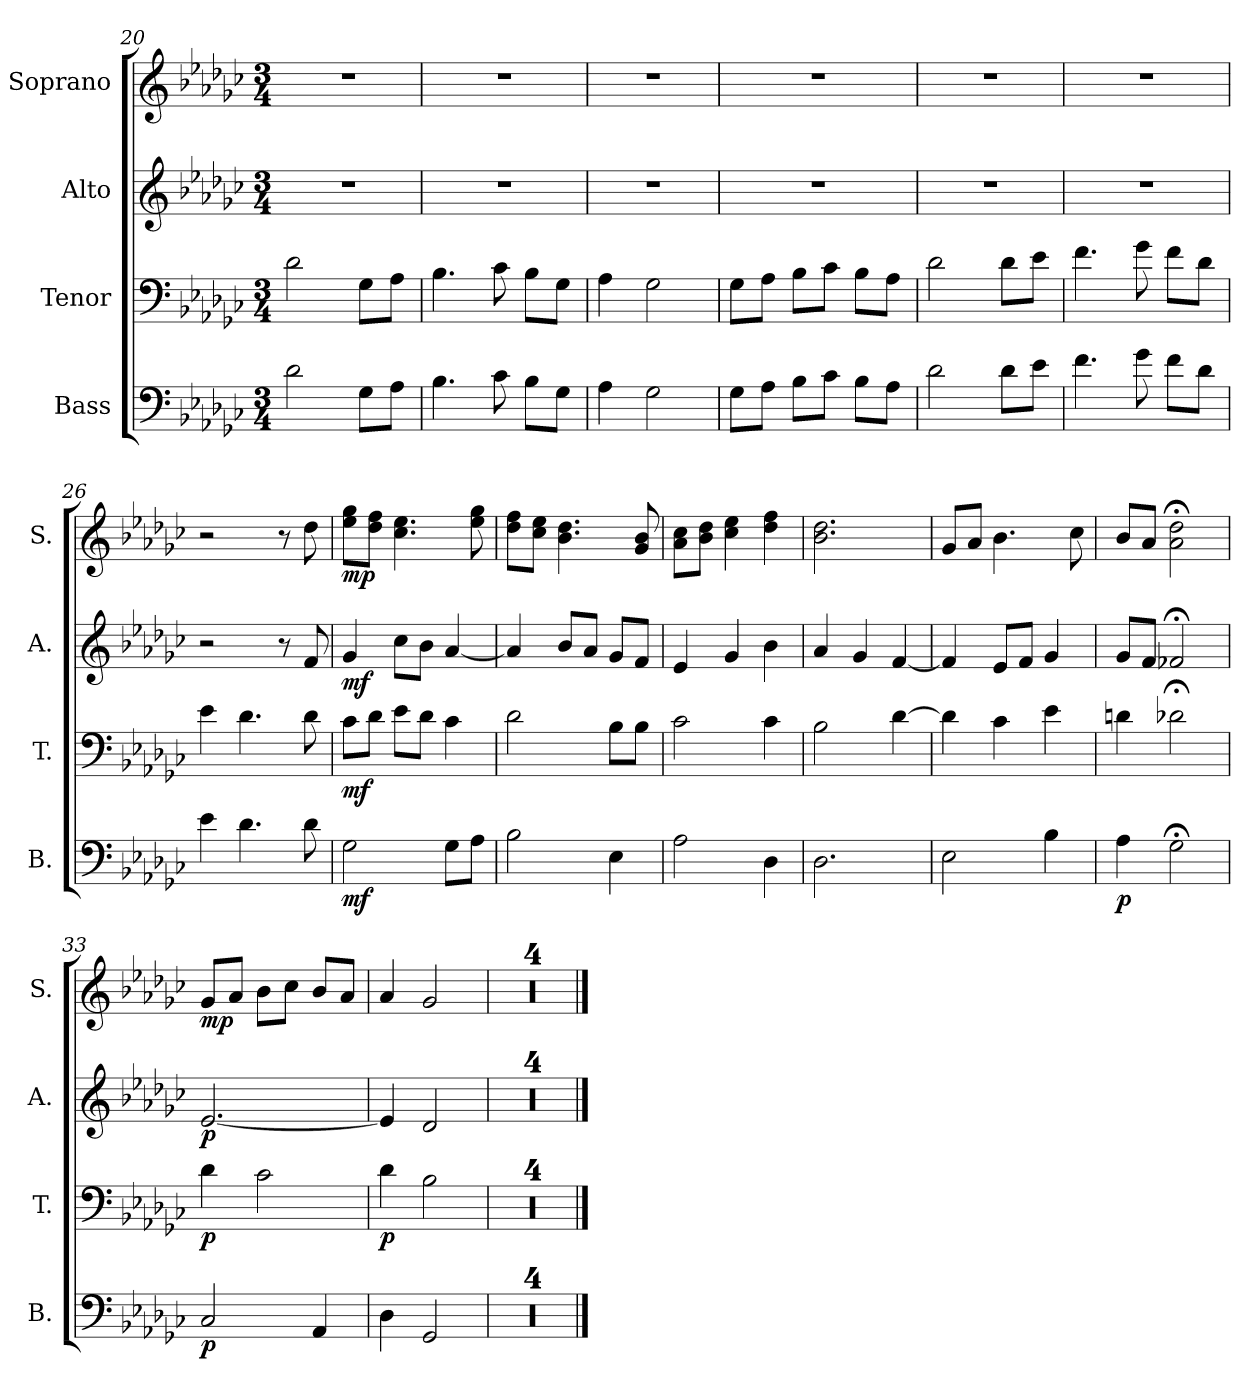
**kern	**dynam	**kern	**dynam	**kern	**dynam	**kern	**dynam
*part4	*part4	*part3	*part3	*part2	*part2	*part1	*part1
*staff4	*staff4	*staff3	*staff3	*staff2	*staff2	*staff1	*staff1
*I"Bass	*	*I"Tenor	*	*I"Alto	*	*I"Soprano	*
*I'B.	*	*I'T.	*	*I'A.	*	*I'S.	*
*clefF4	*	*clefF4	*	*clefG2	*	*clefG2	*
*k[b-e-a-d-g-c-]	*	*k[b-e-a-d-g-c-]	*	*k[b-e-a-d-g-c-]	*	*k[b-e-a-d-g-c-]	*
*M3/4	*	*M3/4	*	*M3/4	*	*M3/4	*
=20	=20	=20	=20	=20	=20	=20	=20
2d-\	.	2d-\	.	2.r	.	2.r	.
8G-\L	.	8G-\L	.	.	.	.	.
8A-\J	.	8A-\J	.	.	.	.	.
!!LO:LB:g=z
=21	=21	=21	=21	=21	=21	=21	=21
4.B-\	.	4.B-\	.	2.r	.	2.r	.
8c-\	.	8c-\	.	.	.	.	.
8B-\L	.	8B-\L	.	.	.	.	.
8G-\J	.	8G-\J	.	.	.	.	.
=22	=22	=22	=22	=22	=22	=22	=22
4A-\	.	4A-\	.	2.r	.	2.r	.
2G-\	.	2G-\	.	.	.	.	.
=23	=23	=23	=23	=23	=23	=23	=23
8G-\L	.	8G-\L	.	2.r	.	2.r	.
8A-\J	.	8A-\J	.	.	.	.	.
8B-\L	.	8B-\L	.	.	.	.	.
8c-\J	.	8c-\J	.	.	.	.	.
8B-\L	.	8B-\L	.	.	.	.	.
8A-\J	.	8A-\J	.	.	.	.	.
=24	=24	=24	=24	=24	=24	=24	=24
2d-\	.	2d-\	.	2.r	.	2.r	.
8d-\L	.	8d-\L	.	.	.	.	.
8e-\J	.	8e-\J	.	.	.	.	.
=25	=25	=25	=25	=25	=25	=25	=25
4.f\	.	4.f\	.	2.r	.	2.r	.
8g-\	.	8g-\	.	.	.	.	.
8f\L	.	8f\L	.	.	.	.	.
8d-\J	.	8d-\J	.	.	.	.	.
=26	=26	=26	=26	=26	=26	=26	=26
4e-\	.	4e-\	.	2r	.	2r	.
4.d-\	.	4.d-\	.	.	.	.	.
.	.	.	.	8r	.	8r	.
8d-\	.	8d-\	.	8f/	.	8dd-\	.
=27	=27	=27	=27	=27	=27	=27	=27
!	!LO:DY:b	!	!LO:DY:b	!	!LO:DY:b	!	!LO:DY:b
2G-\	mf	8c-\L	mf	4g-/	mf	8ee-\ 8gg-\L	mp
.	.	8d-\J	.	.	.	8dd-\ 8ff\J	.
.	.	8e-\L	.	8cc-\L	.	4.cc-\ 4.ee-\	.
.	.	8d-\J	.	8b-\J	.	.	.
8G-\L	.	4c-\	.	[4a-/	.	.	.
8A-\J	.	.	.	.	.	8ee-\ 8gg-\	.
!!LO:LB:g=z
=28	=28	=28	=28	=28	=28	=28	=28
2B-\	.	2d-\	.	4a-/]	.	8dd-\ 8ff\L	.
.	.	.	.	.	.	8cc-\ 8ee-\J	.
.	.	.	.	8b-/L	.	4.b-\ 4.dd-\	.
.	.	.	.	8a-/J	.	.	.
4E-\	.	8B-\L	.	8g-/L	.	.	.
.	.	8B-\J	.	8f/J	.	8g-/ 8b-/	.
=29	=29	=29	=29	=29	=29	=29	=29
2A-\	.	2c-\	.	4e-/	.	8a-\ 8cc-\L	.
.	.	.	.	.	.	8b-\ 8dd-\J	.
.	.	.	.	4g-/	.	4cc-\ 4ee-\	.
4D-\	.	4c-\	.	4b-\	.	4dd-\ 4ff\	.
=30	=30	=30	=30	=30	=30	=30	=30
2.D-\	.	2B-\	.	4a-/	.	2.b-\ 2.dd-\	.
.	.	.	.	4g-/	.	.	.
.	.	[4d-\	.	[4f/	.	.	.
=31	=31	=31	=31	=31	=31	=31	=31
2E-\	.	4d-\]	.	4f/]	.	8g-/L	.
.	.	.	.	.	.	8a-/J	.
.	.	4c-\	.	8e-/L	.	4.b-\	.
.	.	.	.	8f/J	.	.	.
4B-\	.	4e-\	.	4g-/	.	.	.
.	.	.	.	.	.	8cc-\	.
=32	=32	=32	=32	=32	=32	=32	=32
!	!LO:DY:b	!	!	!	!	!	!
4A-\	p	4dn\	.	8g-/L	.	8b-/L	.
.	.	.	.	8f/J	.	8a-/J	.
2G-;<\	.	2d-X;<\	.	2f-X;</	.	2a-\;< 2dd-\;<	.
=33	=33	=33	=33	=33	=33	=33	=33
!	!LO:DY:b	!	!LO:DY:b	!	!LO:DY:b	!	!LO:DY:b
2C-/	p	4d-\	p	[2.e-/	p	8g-/L	mp
.	.	.	.	.	.	8a-/J	.
.	.	2c-\	.	.	.	8b-\L	.
.	.	.	.	.	.	8cc-\J	.
4AA-/	.	.	.	.	.	8b-/L	.
.	.	.	.	.	.	8a-/J	.
=34	=34	=34	=34	=34	=34	=34	=34
!	!	!	!LO:DY:b	!	!	!	!
4D-\	.	4d-\	p	4e-/]	.	4a-/	.
2GG-/	.	2B-\	.	2d-/	.	2g-/	.
=35	=35	=35	=35	=35	=35	=35	=35
2.r	.	2.r	.	2.r	.	2.r	.
=36	=36	=36	=36	=36	=36	=36	=36
2.r	.	2.r	.	2.r	.	2.r	.
!!LO:PB:g=z
=37	=37	=37	=37	=37	=37	=37	=37
2.r	.	2.r	.	2.r	.	2.r	.
=38	=38	=38	=38	=38	=38	=38	=38
2.r	.	2.r	.	2.r	.	2.r	.
==	==	==	==	==	==	==	==
*-	*-	*-	*-	*-	*-	*-	*-
